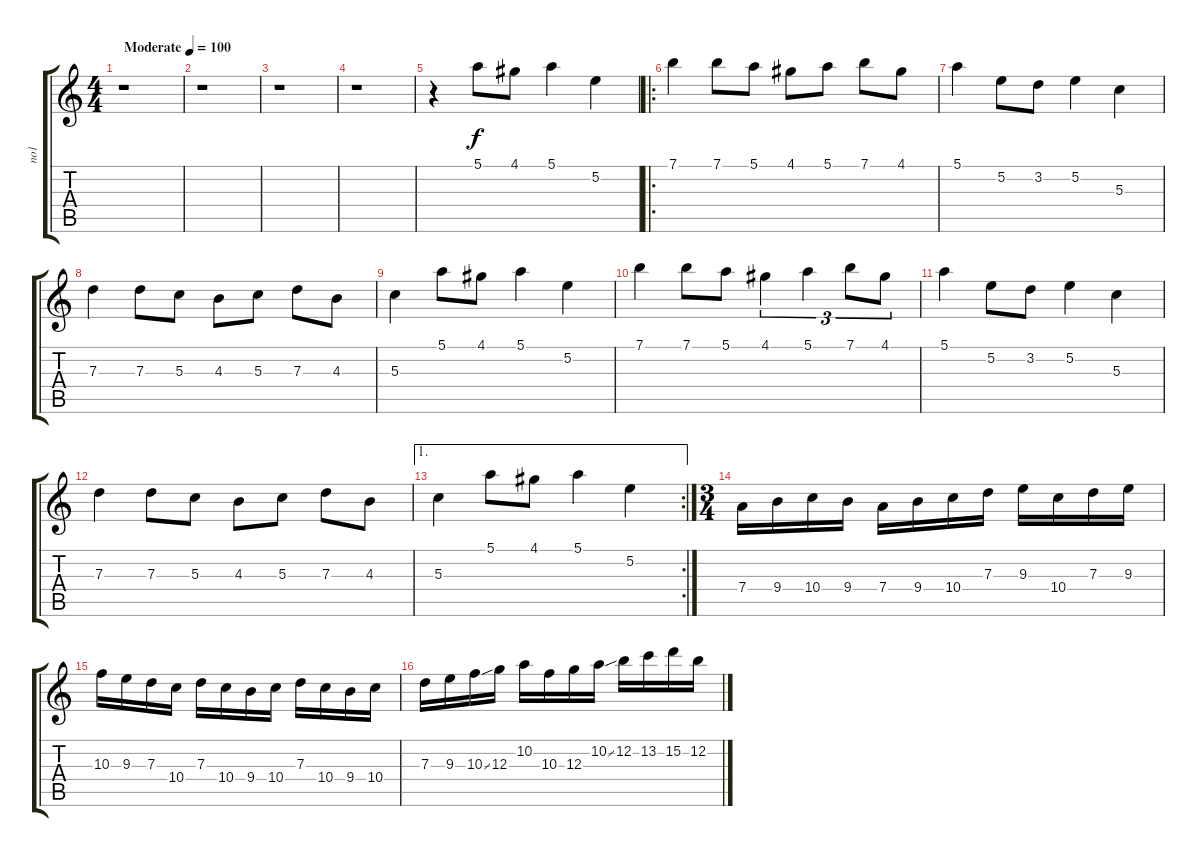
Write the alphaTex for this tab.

\track ("no1" "no1") {instrument overdrivenguitar}
\staff {score tabs}
\tuning (E4 B3 G3 D3 A2 E2) {hide}
\ts (4 4)
\tempo (100 "Moderate")
\clef g2
\ks c
r.1{dy f instrument overdrivenguitar} |
r.1 |
r.1 |
r.1 |
r.4 5.1.8 4.1.8 5.1.4 5.2.4 |
\ro
7.1.4 7.1.8 5.1.8 4.1.8 5.1.8 7.1.8 4.1.8 |
5.1.4 5.2.8 3.2.8 5.2.4 5.3.4 |
7.3.4 7.3.8 5.3.8 4.3.8 5.3.8 7.3.8 4.3.8 |
5.3.4 5.1.8 4.1.8 5.1.4 5.2.4 |
7.1.4 7.1.8 5.1.8 4.1.4{tu (3 2)} 5.1.4{tu (3 2)} 7.1.8{tu (3 2)} 4.1.8{tu (3 2)} |
5.1.4 5.2.8 3.2.8 5.2.4 5.3.4 |
7.3.4 7.3.8 5.3.8 4.3.8 5.3.8 7.3.8 4.3.8 |
\ae 1
\rc 2
5.3.4 5.1.8 4.1.8 5.1.4 5.2.4 |
\ts (3 4)
7.4.16 9.4.16 10.4.16 9.4.16 7.4.16 9.4.16 10.4.16 7.3.16 9.3.16 10.4.16 7.3.16 9.3.16 |
10.3.16 9.3.16 7.3.16 10.4.16 7.3.16 10.4.16 9.4.16 10.4.16 7.3.16 10.4.16 9.4.16 10.4.16 |
7.3.16 9.3.16 10.3{ss}.16 12.3.16 10.2.16 10.3.16 12.3.16 10.2{ss}.16 12.2.16 13.2.16 15.2.16 12.2.16
